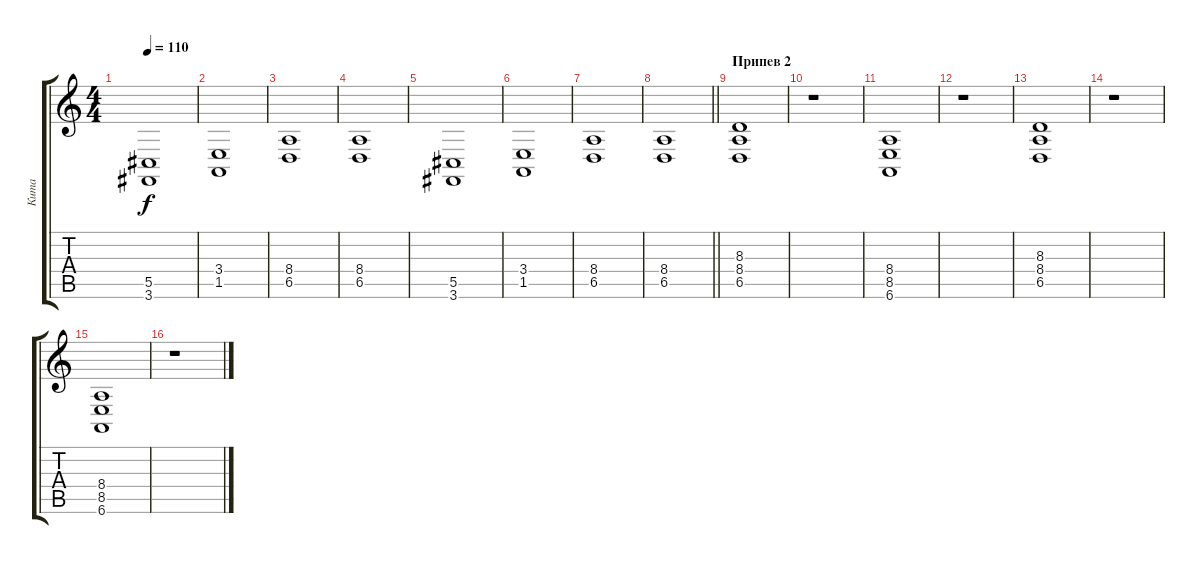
\track ("Кита" "Кита") {instrument acousticgrandpiano}
\staff {score tabs}
\tuning (Eb4 Bb3 Gb3 Db3 Ab2 Eb2) {hide}
\ts (4 4)
\tempo 110
\clef g2
\ks c
(5.5 3.6).1{dy f} |
(3.4 1.5).1 |
(8.4 6.5).1 |
(8.4 6.5).1 |
(5.5 3.6).1 |
(3.4 1.5).1 |
(8.4 6.5).1 |
\barLineRight lightlight
(8.4 6.5).1 |
\section ("" "Припев 2")
(8.3 8.4 6.5).1 |
r.1 |
(8.4 8.5 6.6).1 |
r.1 |
(8.3 8.4 6.5).1 |
r.1 |
(8.4 8.5 6.6).1 |
r.1
